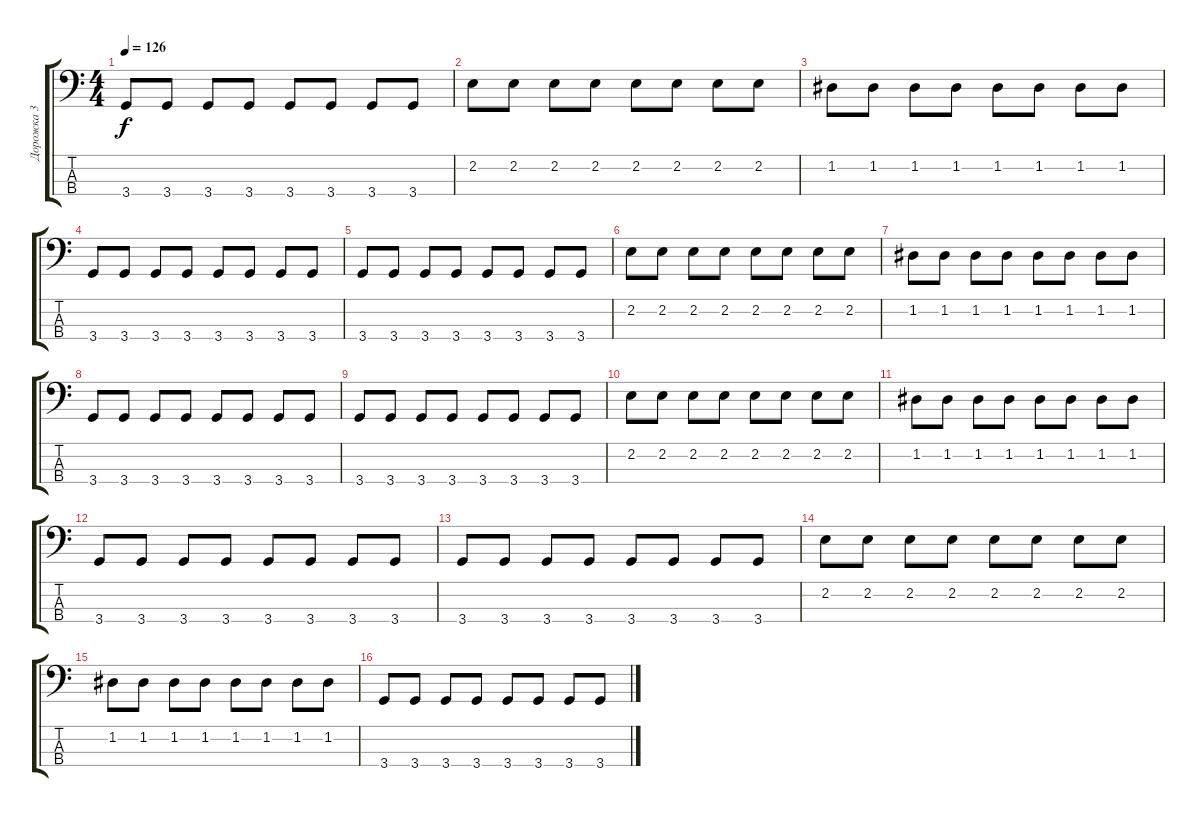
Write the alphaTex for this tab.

\track ("Дорожка 3" "Дорожка 3") {instrument electricbassfinger}
\staff {score tabs}
\tuning (G2 D2 A1 E1) {hide}
\ts (4 4)
\tempo 126
\clef f4
\ks c
3.4.8{dy f} 3.4.8 3.4.8 3.4.8 3.4.8 3.4.8 3.4.8 3.4.8 |
2.2.8 2.2.8 2.2.8 2.2.8 2.2.8 2.2.8 2.2.8 2.2.8 |
1.2.8 1.2.8 1.2.8 1.2.8 1.2.8 1.2.8 1.2.8 1.2.8 |
3.4.8 3.4.8 3.4.8 3.4.8 3.4.8 3.4.8 3.4.8 3.4.8 |
3.4.8 3.4.8 3.4.8 3.4.8 3.4.8 3.4.8 3.4.8 3.4.8 |
2.2.8 2.2.8 2.2.8 2.2.8 2.2.8 2.2.8 2.2.8 2.2.8 |
1.2.8 1.2.8 1.2.8 1.2.8 1.2.8 1.2.8 1.2.8 1.2.8 |
3.4.8 3.4.8 3.4.8 3.4.8 3.4.8 3.4.8 3.4.8 3.4.8 |
3.4.8 3.4.8 3.4.8 3.4.8 3.4.8 3.4.8 3.4.8 3.4.8 |
2.2.8 2.2.8 2.2.8 2.2.8 2.2.8 2.2.8 2.2.8 2.2.8 |
1.2.8 1.2.8 1.2.8 1.2.8 1.2.8 1.2.8 1.2.8 1.2.8 |
3.4.8 3.4.8 3.4.8 3.4.8 3.4.8 3.4.8 3.4.8 3.4.8 |
3.4.8 3.4.8 3.4.8 3.4.8 3.4.8 3.4.8 3.4.8 3.4.8 |
2.2.8 2.2.8 2.2.8 2.2.8 2.2.8 2.2.8 2.2.8 2.2.8 |
1.2.8 1.2.8 1.2.8 1.2.8 1.2.8 1.2.8 1.2.8 1.2.8 |
3.4.8 3.4.8 3.4.8 3.4.8 3.4.8 3.4.8 3.4.8 3.4.8
